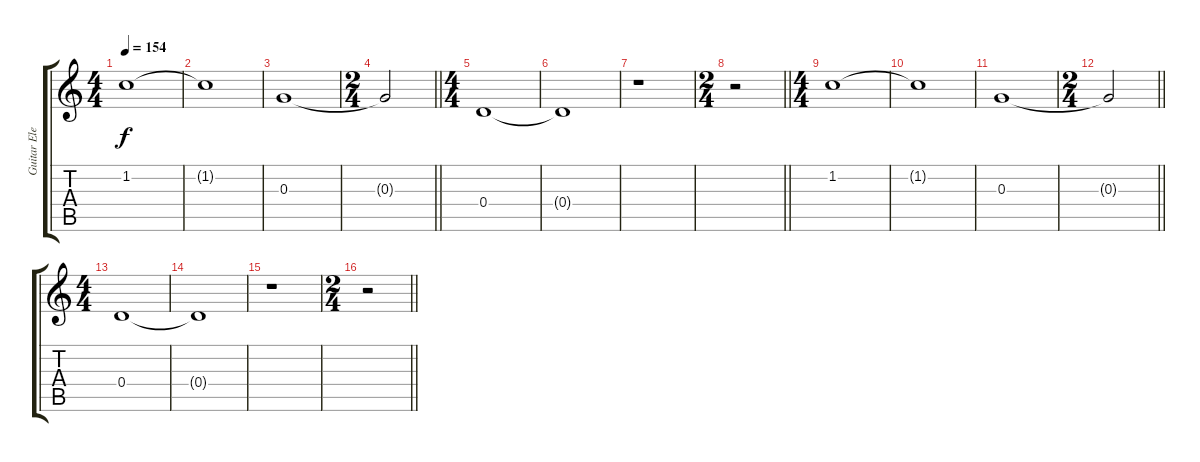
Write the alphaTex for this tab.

\track ("Guitar Elec. 1" "Guitar Ele") {instrument electricguitarjazz}
\staff {score tabs}
\tuning (E4 B3 G3 D3 A2 E2) {hide}
\ts (4 4)
\tempo 154
\clef g2
\ks c
1.2.1{dy f} |
1.2{t}.1 |
0.3.1 |
\ts (2 4)
\barLineRight lightlight
0.3{t}.2 |
\ts (4 4)
0.4.1 |
0.4{t}.1 |
r.1 |
\ts (2 4)
\barLineRight lightlight
r.2 |
\ts (4 4)
1.2.1 |
1.2{t}.1 |
0.3.1 |
\ts (2 4)
\barLineRight lightlight
0.3{t}.2 |
\ts (4 4)
0.4.1 |
0.4{t}.1 |
r.1 |
\ts (2 4)
\barLineRight lightlight
r.2
